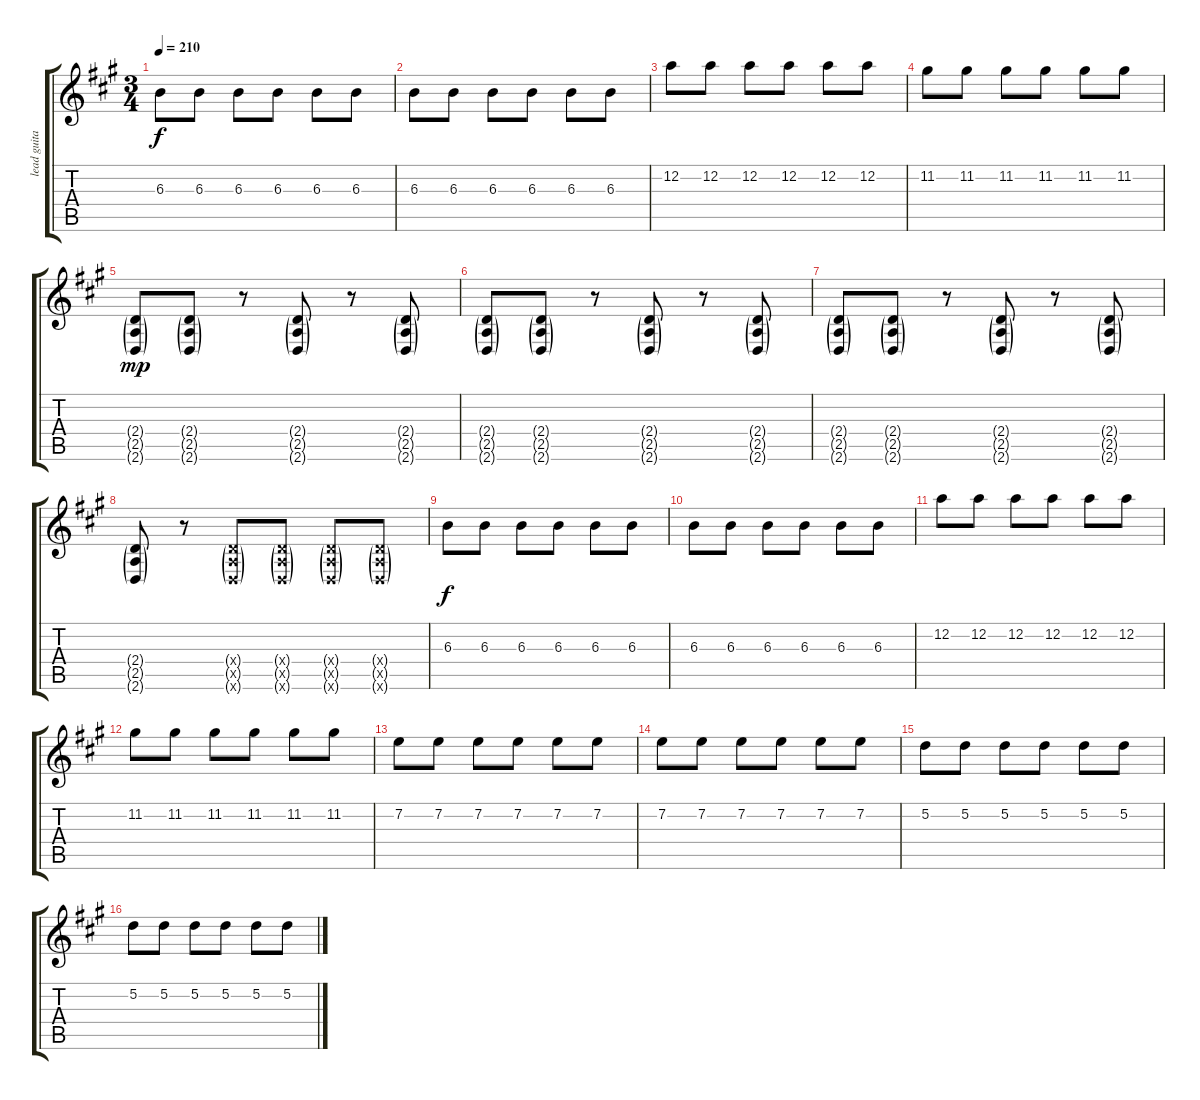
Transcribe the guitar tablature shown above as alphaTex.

\track ("lead guitar 1" "lead guita") {instrument distortionguitar}
\staff {score tabs}
\tuning (D4 A3 F3 C3 G2 C2) {hide}
\ts (3 4)
\tempo 210
\clef g2
\ks a
6.3.8{dy f} 6.3.8 6.3.8 6.3.8 6.3.8 6.3.8 |
6.3.8 6.3.8 6.3.8 6.3.8 6.3.8 6.3.8 |
12.2.8 12.2.8 12.2.8 12.2.8 12.2.8 12.2.8 |
11.2.8 11.2.8 11.2.8 11.2.8 11.2.8 11.2.8 |
(2.4{g} 2.5{g} 2.6{g}).8{dy mp} (2.4{g} 2.5{g} 2.6{g}).8 r.8 (2.4{g} 2.5{g} 2.6{g}).8 r.8 (2.4{g} 2.5{g} 2.6{g}).8 |
(2.4{g} 2.5{g} 2.6{g}).8 (2.4{g} 2.5{g} 2.6{g}).8 r.8 (2.4{g} 2.5{g} 2.6{g}).8 r.8 (2.4{g} 2.5{g} 2.6{g}).8 |
(2.4{g} 2.5{g} 2.6{g}).8 (2.4{g} 2.5{g} 2.6{g}).8 r.8 (2.4{g} 2.5{g} 2.6{g}).8 r.8 (2.4{g} 2.5{g} 2.6{g}).8 |
(2.4{g} 2.5{g} 2.6{g}).8 r.8 (2.4{g x} 2.5{g x} 2.6{g x}).8 (2.4{g x} 2.5{g x} 2.6{g x}).8 (2.4{g x} 2.5{g x} 2.6{g x}).8 (2.4{g x} 2.5{g x} 2.6{g x}).8 |
6.3.8{dy f} 6.3.8 6.3.8 6.3.8 6.3.8 6.3.8 |
6.3.8 6.3.8 6.3.8 6.3.8 6.3.8 6.3.8 |
12.2.8 12.2.8 12.2.8 12.2.8 12.2.8 12.2.8 |
11.2.8 11.2.8 11.2.8 11.2.8 11.2.8 11.2.8 |
7.2.8 7.2.8 7.2.8 7.2.8 7.2.8 7.2.8 |
7.2.8 7.2.8 7.2.8 7.2.8 7.2.8 7.2.8 |
5.2.8 5.2.8 5.2.8 5.2.8 5.2.8 5.2.8 |
5.2.8 5.2.8 5.2.8 5.2.8 5.2.8 5.2.8
